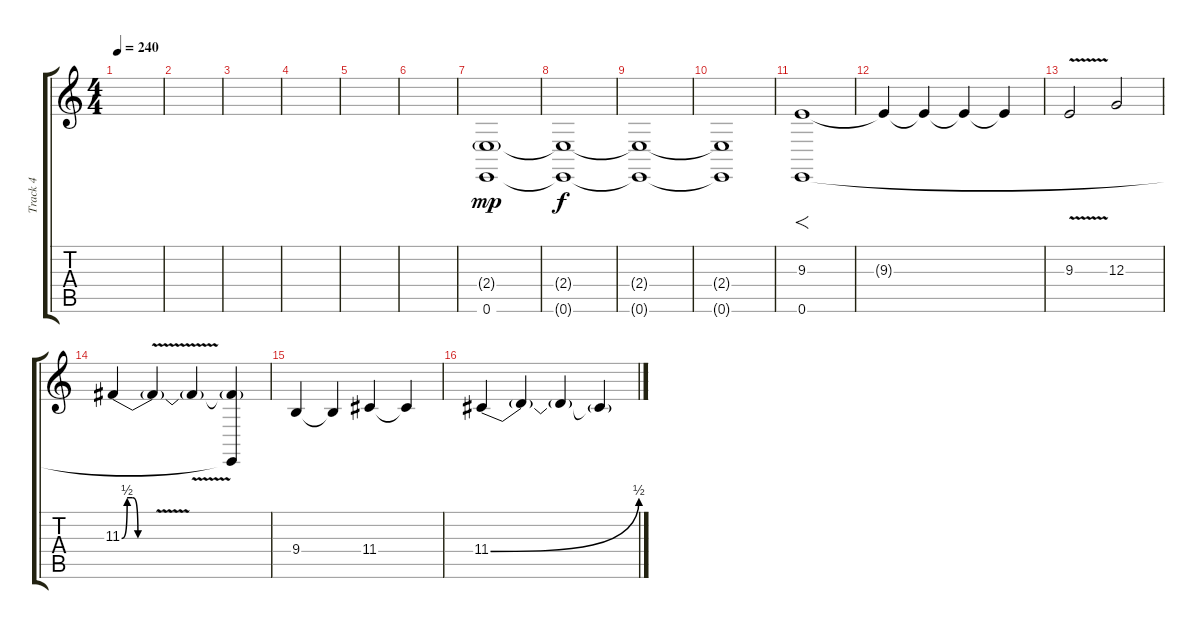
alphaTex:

\track ("Track 4" "Track 4") {instrument lead2sawtooth}
\staff {score tabs}
\tuning (E4 B3 G3 D3 A2 E2) {hide}
\ts (4 4)
\tempo 240
\clef g2
\ks c
|
|
|
|
|
|
(2.4{g} 0.6).1{dy mp} |
(2.4{t} 0.6{t}).1{dy f} |
(2.4{t} 0.6{t}).1 |
(2.4{t} 0.6{t}).1 |
(9.3 0.6).1{f} |
9.3{t}.4 9.3{t}.4 9.3{t}.4 9.3{t}.4 |
9.3{v}.2 12.3.2 |
11.3{be (custom 0 0 10 2 20 2 30 0 60 0)}.4 11.3{v t}.4 11.3{t}.4 (11.3{t} 0.6{t}).4 |
9.4.4 9.4{t}.4 11.4.4 11.4{t}.4 |
11.4{be (bend 0 0 60 2)}.4 11.4{t}.4 11.4{t}.4 11.4{t}.4
